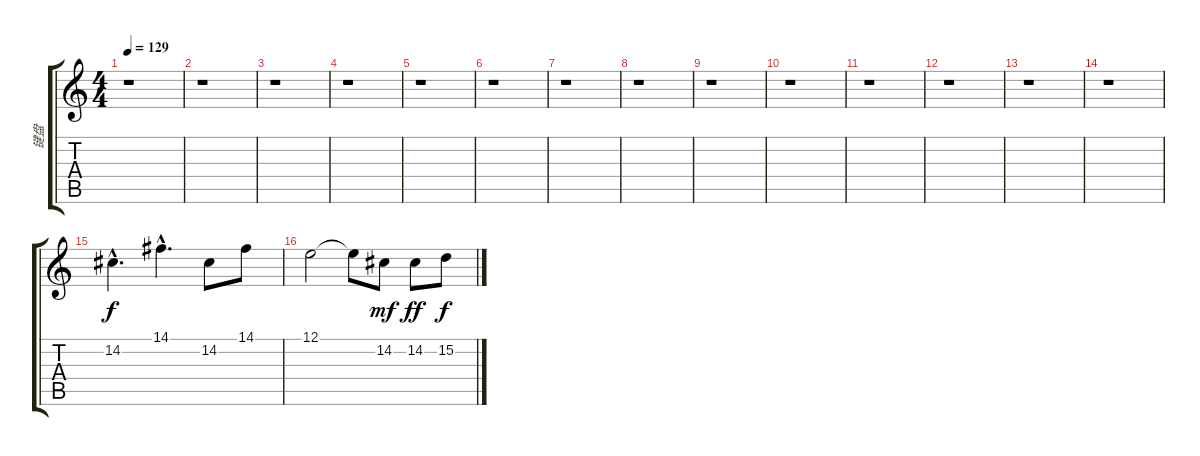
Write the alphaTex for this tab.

\track ("键盘" "键盘") {instrument electricpiano2}
\staff {score tabs}
\tuning (E4 B3 G3 D3 A2 E2) {hide}
\ts (4 4)
\tempo 129
\clef g2
\ks c
r.1{dy f} |
r.1 |
r.1 |
r.1 |
r.1 |
r.1 |
r.1 |
r.1 |
r.1 |
r.1 |
r.1 |
r.1 |
r.1 |
r.1 |
14.2{hac}.4{d} 14.1{hac}.4{d} 14.2.8 14.1.8 |
12.1.2 12.1{t}.8 14.2.8{dy mf} 14.2.8{dy ff} 15.2.8{dy f}
